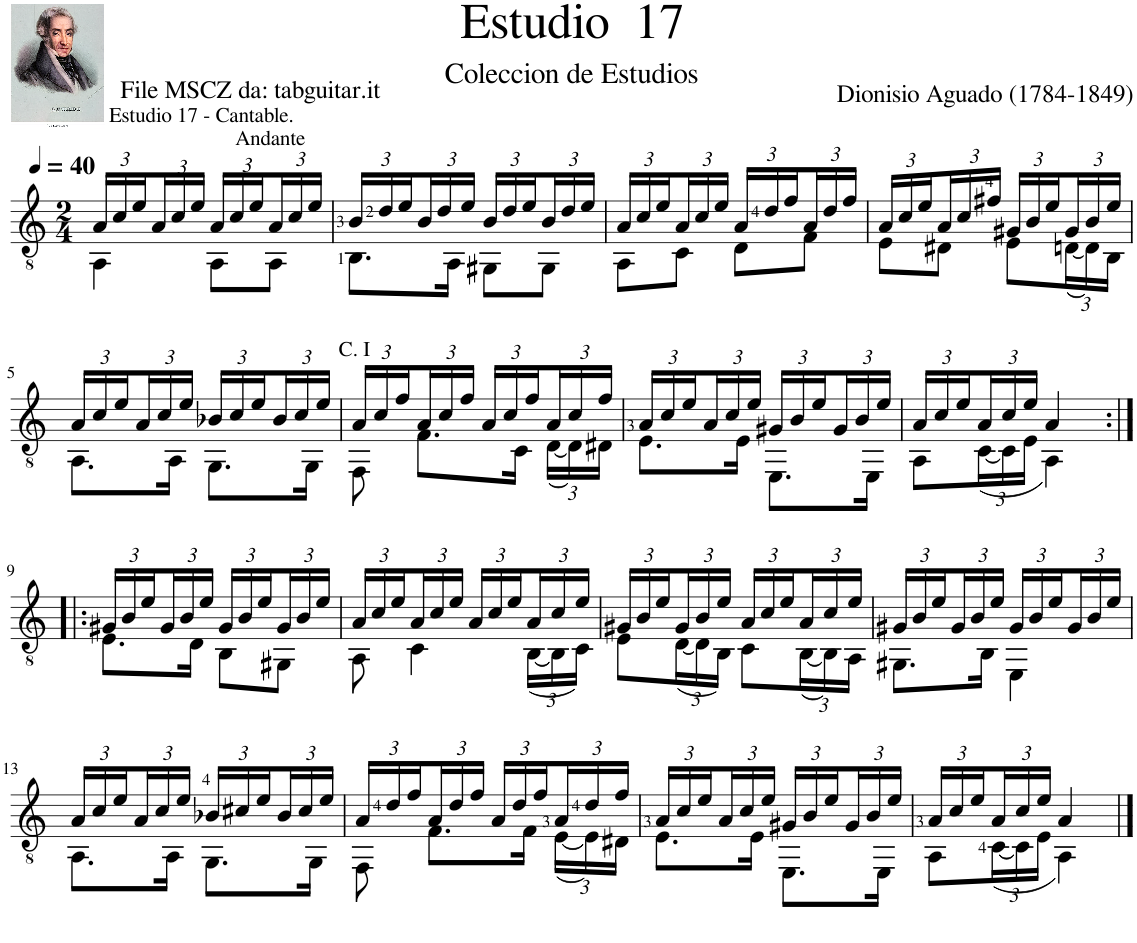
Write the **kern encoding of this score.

**kern
*part1
*staff1
*I"Guitar
*I'Guit.
*clefGv2
*k[]
*M2/4
*MM40
*Xbrackettup
=1
*^
!LO:TX:a:t=Estudio 17 - Cantable.	!
!LO:TX:a:t=Andante	!
24A/LL	4AA\
24c/	.
24e/	.
24A/	.
24c/	.
24e/JJ	.
24A/LL	8AA\L
24c/	.
24e/	.
24A/	8AA\J
24c/	.
24e/JJ	.
=2	=2
24B/LL	8.BB\L
24d/	.
24e/	.
24B/	.
24d/	.
.	16AA\Jk
24e/JJ	.
24B/LL	8GG#X\L
24d/	.
24e/	.
24B/	8GG#\J
24d/	.
24e/JJ	.
=3	=3
24A/LL	8AA\L
24c/	.
24e/	.
24A/	8C\J
24c/	.
24e/JJ	.
24A/LL	8D\L
24d/	.
24f/	.
24A/	8F\J
24d/	.
24f/JJ	.
=4	=4
24A/LL	8E\L
24c/	.
24e/	.
24A/	8D#X\J
24c/	.
24f#X/JJ	.
24G#X/LL	8E\L
24B/	.
24e/	.
24G#/	([24Dn\L
24B/	24D\])
24e/JJ	24BB\JJ
!!LO:LB:g=z	!!
=5	=5
24A/LL	8.AA\L
24c/	.
24e/	.
24A/	.
24c/	.
.	16AA\Jk
24e/JJ	.
24B-X/LL	8.GG\L
24c/	.
24e/	.
24B-/	.
24c/	.
.	16GG\Jk
24e/JJ	.
=6	=6
!LO:TX:a:t=C. I	!
24A/LL	8FF\
24c/	.
24f/	.
24A/	8.F\L
24c/	.
24f/JJ	.
24A/LL	.
24c/	.
.	16C\Jk
24f/	.
24A/	([24D\LL
24c/	24D\])
24f/JJ	24D#X\JJ
=7	=7
24A/LL	8.E\L
24c/	.
24e/	.
24A/	.
24c/	.
.	16E\Jk
24e/JJ	.
24G#X/LL	8.EE\L
24B/	.
24e/	.
24G#/	.
24B/	.
.	16EE\Jk
24e/JJ	.
=8	=8
24A/LL	8AA\L
24c/	.
24e/	.
24A/	([24C\L
24c/	24C\]
24e/JJ	24E\JJ
4A/	4AA\)
!!LO:LB:g=z	!!
=9:|!|:	=9:|!|:
24G#X/LL	8.E\L
24B/	.
24e/	.
24G#/	.
24B/	.
.	16D\Jk
24e/JJ	.
24G#/LL	8BB\L
24B/	.
24e/	.
24G#/	8GG#X\J
24B/	.
24e/JJ	.
=10	=10
24A/LL	8AA\
24c/	.
24e/	.
24A/	4C\
24c/	.
24e/JJ	.
24A/LL	.
24c/	.
24e/	.
24A/	([24BB\LL
24c/	24BB\]
24e/JJ	24C\JJ)
=11	=11
24G#X/LL	8E\L
24B/	.
24e/	.
24G#/	([24D\L
24B/	24D\]
24e/JJ	24BB\JJ)
24A/LL	8C\L
24c/	.
24e/	.
24A/	([24BB\L
24c/	24BB\])
24e/JJ	24AA\JJ
=12	=12
24G#X/LL	8.GG#X\L
24B/	.
24e/	.
24G#/	.
24B/	.
.	16BB\Jk
24e/JJ	.
24G#/LL	4EE\
24B/	.
24e/	.
24G#/	.
24B/	.
24e/JJ	.
!!LO:LB:g=z	!!
=13	=13
24A/LL	8.AA\L
24c/	.
24e/	.
24A/	.
24c/	.
.	16AA\Jk
24e/JJ	.
24B-X/LL	8.GG\L
24c#X/	.
24e/	.
24B-/	.
24c#/	.
.	16GG\Jk
24e/JJ	.
=14	=14
24A/LL	8FF\
24d/	.
24f/	.
24A/	8.F\L
24d/	.
24f/JJ	.
24A/LL	.
24d/	.
.	16F\Jk
24f/	.
24A/	([24E\LL
24d/	24E\])
24f/JJ	24D#X\JJ
=15	=15
24A/LL	8.E\L
24c/	.
24e/	.
24A/	.
24c/	.
.	16E\Jk
24e/JJ	.
24G#X/LL	8.EE\L
24B/	.
24e/	.
24G#/	.
24B/	.
.	16EE\Jk
24e/JJ	.
=16	=16
24A/LL	8AA\L
24c/	.
24e/	.
24A/	([24C\L
24c/	24C\]
24e/JJ	24E\JJ
4A/	4AA\)
*v	*v
==
*-
